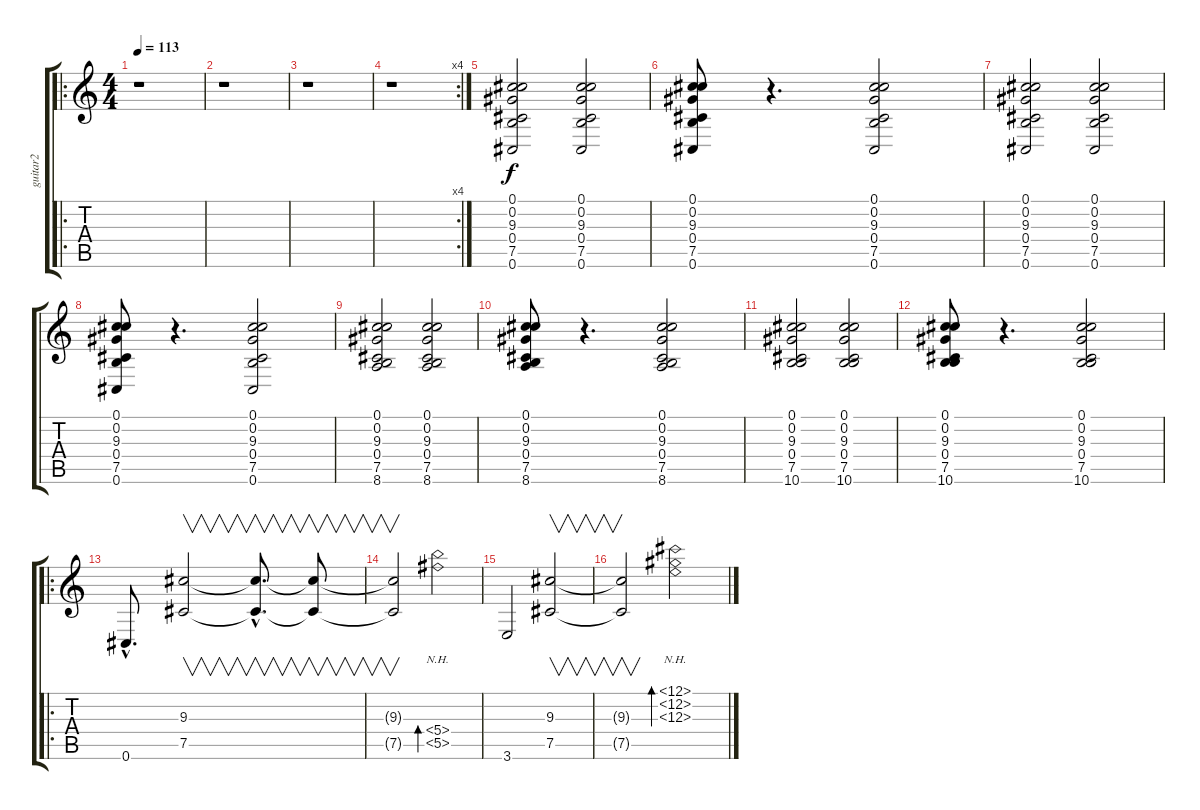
\track ("guitar2" "guitar2") {instrument electricguitarclean}
\staff {score tabs}
\tuning (Db4 Ab3 E3 B2 Gb2 Db2) {hide}
\ro
\ts (4 4)
\tempo 113
\clef g2
\ks c
r.1{dy f instrument electricguitarclean} |
r.1 |
r.1 |
\rc 4
r.1 |
(0.1 0.2 9.3 0.4 7.5 0.6).2{instrument distortionguitar} (0.1 0.2 9.3 0.4 7.5 0.6).2 |
(0.1 0.2 9.3 0.4 7.5 0.6).8 r.4{d} (0.1 0.2 9.3 0.4 7.5 0.6).2 |
(0.1 0.2 9.3 0.4 7.5 0.6).2 (0.1 0.2 9.3 0.4 7.5 0.6).2 |
(0.1 0.2 9.3 0.4 7.5 0.6).8 r.4{d} (0.1 0.2 9.3 0.4 7.5 0.6).2 |
(0.1 0.2 9.3 0.4 7.5 8.6).2 (0.1 0.2 9.3 0.4 7.5 8.6).2 |
(0.1 0.2 9.3 0.4 7.5 8.6).8 r.4{d} (0.1 0.2 9.3 0.4 7.5 8.6).2 |
(0.1 0.2 9.3 0.4 7.5 10.6).2 (0.1 0.2 9.3 0.4 7.5 10.6).2 |
(0.1 0.2 9.3 0.4 7.5 10.6).8 r.4{d} (0.1 0.2 9.3 0.4 7.5 10.6).2 |
\ro
0.6{hac}.8{d instrument electricguitarclean} (9.3 7.5).2{v} (9.3{hac t} 7.5{hac t}).8{v d} (9.3{t} 7.5{t}).8{v} |
(9.3{t} 7.5{t}).2{v} (5.4{nh} 5.5{nh}).2{bd 240} |
3.6.2 (9.3 7.5).2{v} |
(9.3{t} 7.5{t}).2{v} (12.1{nh} 12.2{nh} 12.3{nh}).2{bd 240}
